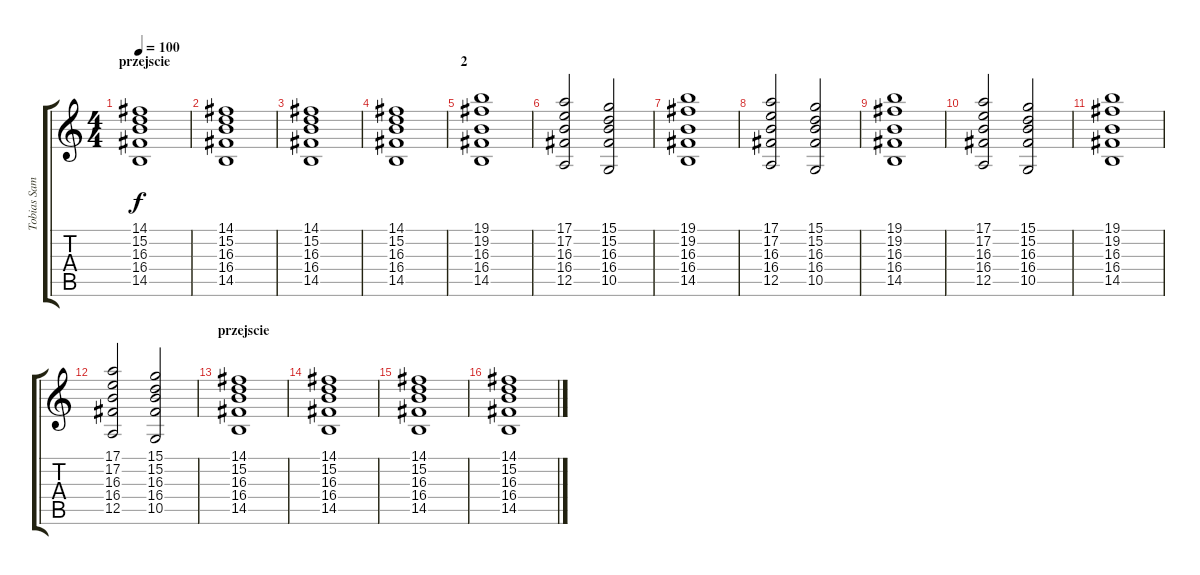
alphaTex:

\track ("Tobias Sammet" "Tobias Sam") {instrument pad4choir}
\staff {score tabs}
\tuning (E4 B3 G3 D3 A2 E2) {hide}
\ts (4 4)
\section ("" "przejscie")
\tempo 100
\clef g2
\ks c
(14.1 15.2 16.3 16.4 14.5).1{dy f} |
(14.1 15.2 16.3 16.4 14.5).1 |
(14.1 15.2 16.3 16.4 14.5).1 |
(14.1 15.2 16.3 16.4 14.5).1 |
\section ("" "2")
(19.1 19.2 16.3 16.4 14.5).1 |
(17.1 17.2 16.3 16.4 12.5).2 (15.1 15.2 16.3 16.4 10.5).2 |
(19.1 19.2 16.3 16.4 14.5).1 |
(17.1 17.2 16.3 16.4 12.5).2 (15.1 15.2 16.3 16.4 10.5).2 |
(19.1 19.2 16.3 16.4 14.5).1 |
(17.1 17.2 16.3 16.4 12.5).2 (15.1 15.2 16.3 16.4 10.5).2 |
(19.1 19.2 16.3 16.4 14.5).1 |
(17.1 17.2 16.3 16.4 12.5).2 (15.1 15.2 16.3 16.4 10.5).2 |
\section ("" "przejscie")
(14.1 15.2 16.3 16.4 14.5).1 |
(14.1 15.2 16.3 16.4 14.5).1 |
(14.1 15.2 16.3 16.4 14.5).1 |
(14.1 15.2 16.3 16.4 14.5).1
